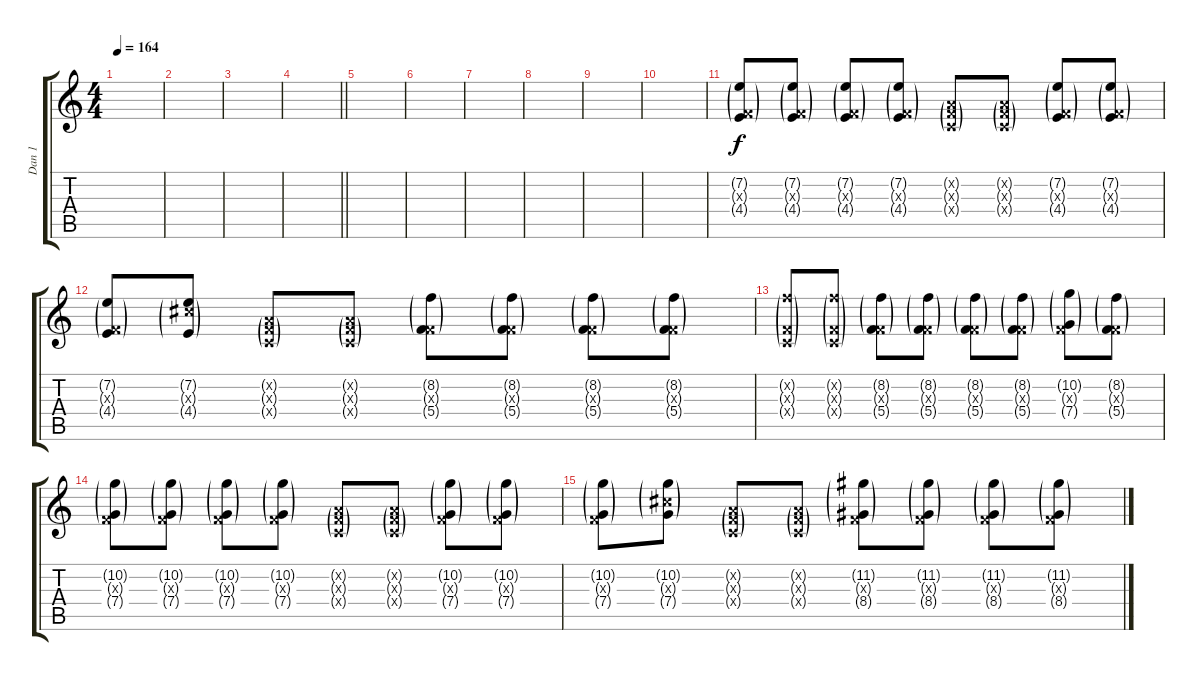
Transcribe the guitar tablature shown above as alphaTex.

\track ("Dan 1" "Dan 1") {instrument distortionguitar}
\staff {score tabs}
\tuning (D4 A3 F3 C3 G2 C2) {hide}
\ts (4 4)
\tempo 164
\clef g2
\ks c
|
|
|
\barLineRight lightlight
|
|
|
|
|
|
|
(7.2{g} 0.3{g x} 4.4{g}).8 (7.2{g} 0.3{g x} 4.4{g}).8 (7.2{g} 0.3{g x} 4.4{g}).8 (7.2{g} 0.3{g x} 4.4{g}).8 (0.2{g x} 0.3{g x} 0.4{g x}).8 (0.2{g x} 0.3{g x} 0.4{g x}).8 (7.2{g} 0.3{g x} 4.4{g}).8 (7.2{g} 0.3{g x} 4.4{g}).8 |
(7.2{g} 0.3{g x} 4.4{g}).8 (7.2{g} 8.3{g x} 4.4{g}).8 (0.2{g x} 0.3{g x} 0.4{g x}).8 (0.2{g x} 0.3{g x} 0.4{g x}).8 (8.2{g} 0.3{g x} 5.4{g}).8 (8.2{g} 0.3{g x} 5.4{g}).8 (8.2{g} 0.3{g x} 5.4{g}).8 (8.2{g} 0.3{g x} 5.4{g}).8 |
(8.2{g x} 0.3{g x} 0.4{g x}).8 (8.2{g x} 0.3{g x} 0.4{g x}).8 (8.2{g} 0.3{g x} 5.4{g}).8 (8.2{g} 0.3{g x} 5.4{g}).8 (8.2{g} 0.3{g x} 5.4{g}).8 (8.2{g} 0.3{g x} 5.4{g}).8 (10.2{g} 0.3{g x} 7.4{g}).8 (8.2{g} 0.3{g x} 5.4{g}).8 |
(10.2{g} 0.3{g x} 7.4{g}).8 (10.2{g} 0.3{g x} 7.4{g}).8 (10.2{g} 0.3{g x} 7.4{g}).8 (10.2{g} 0.3{g x} 7.4{g}).8 (0.2{g x} 0.3{g x} 0.4{g x}).8 (0.2{g x} 0.3{g x} 0.4{g x}).8 (10.2{g} 0.3{g x} 7.4{g}).8 (10.2{g} 0.3{g x} 7.4{g}).8 |
(10.2{g} 0.3{g x} 7.4{g}).8 (10.2{g} 8.3{g x} 7.4{g}).8 (0.2{g x} 0.3{g x} 0.4{g x}).8 (0.2{g x} 0.3{g x} 0.4{g x}).8 (11.2{g} 0.3{g x} 8.4{g}).8 (11.2{g} 0.3{g x} 8.4{g}).8 (11.2{g} 0.3{g x} 8.4{g}).8 (11.2{g} 0.3{g x} 8.4{g}).8
